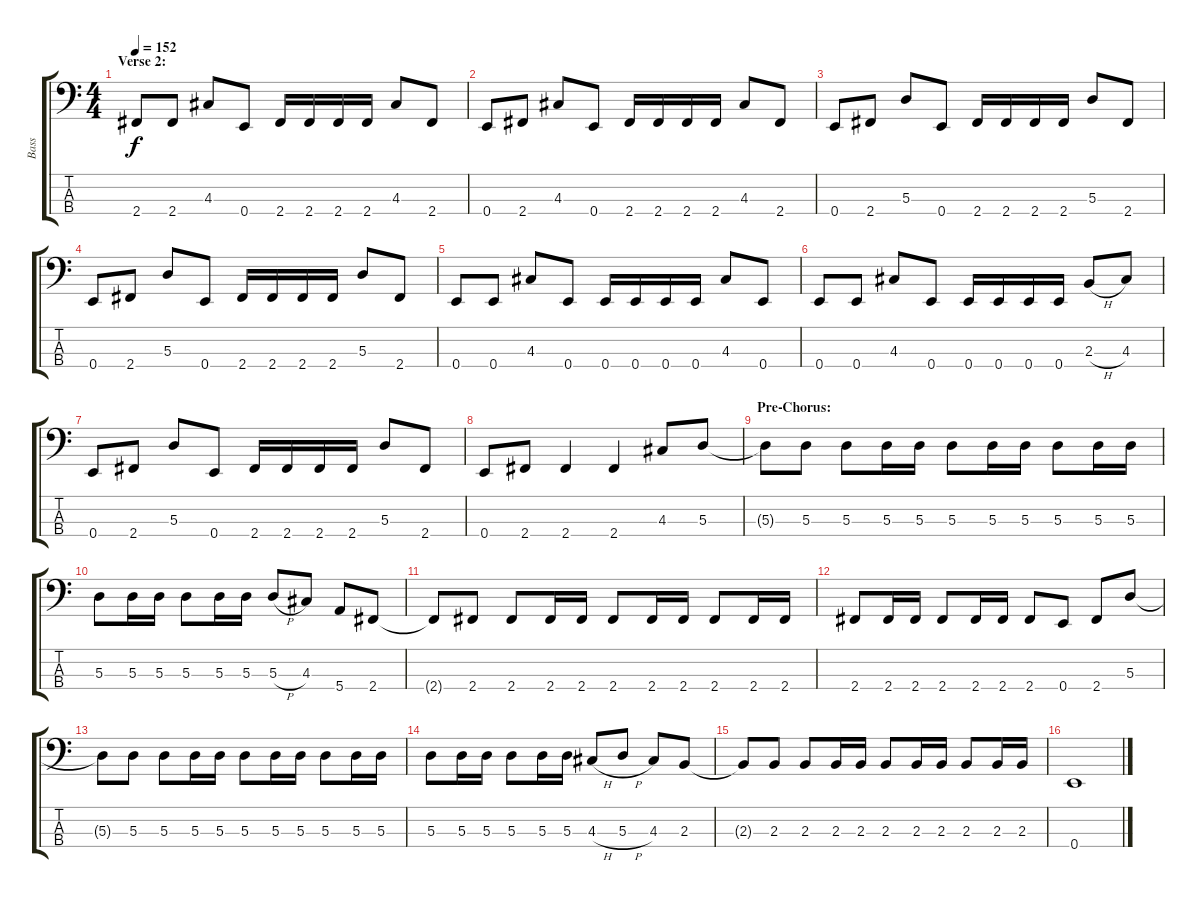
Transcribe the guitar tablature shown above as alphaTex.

\track ("Bass" "Bass") {instrument slapbass2}
\staff {score tabs}
\tuning (G2 D2 A1 E1) {hide}
\ts (4 4)
\section ("" "Verse 2:")
\tempo 152
\clef f4
\ks c
2.4{t}.8{dy f} 2.4.8 4.3.8 0.4.8 2.4.16 2.4.16 2.4.16 2.4.16 4.3.8 2.4.8 |
0.4.8 2.4.8 4.3.8 0.4.8 2.4.16 2.4.16 2.4.16 2.4.16 4.3.8 2.4.8 |
0.4.8 2.4.8 5.3.8 0.4.8 2.4.16 2.4.16 2.4.16 2.4.16 5.3.8 2.4.8 |
0.4.8 2.4.8 5.3.8 0.4.8 2.4.16 2.4.16 2.4.16 2.4.16 5.3.8 2.4.8 |
0.4.8 0.4.8 4.3.8 0.4.8 0.4.16 0.4.16 0.4.16 0.4.16 4.3.8 0.4.8 |
0.4.8 0.4.8 4.3.8 0.4.8 0.4.16 0.4.16 0.4.16 0.4.16 2.3{h}.8 4.3.8 |
0.4.8 2.4.8 5.3.8 0.4.8 2.4.16 2.4.16 2.4.16 2.4.16 5.3.8 2.4.8 |
0.4.8 2.4.8 2.4.4 2.4.4 4.3.8 5.3.8 |
\section ("" "Pre-Chorus:")
5.3{t}.8 5.3.8 5.3.8 5.3.16 5.3.16 5.3.8 5.3.16 5.3.16 5.3.8 5.3.16 5.3.16 |
5.3.8 5.3.16 5.3.16 5.3.8 5.3.16 5.3.16 5.3{h}.8 4.3.8 5.4.8 2.4.8 |
2.4{t}.8 2.4.8 2.4.8 2.4.16 2.4.16 2.4.8 2.4.16 2.4.16 2.4.8 2.4.16 2.4.16 |
2.4.8 2.4.16 2.4.16 2.4.8 2.4.16 2.4.16 2.4.8 0.4.8 2.4.8 5.3.8 |
5.3{t}.8 5.3.8 5.3.8 5.3.16 5.3.16 5.3.8 5.3.16 5.3.16 5.3.8 5.3.16 5.3.16 |
5.3.8 5.3.16 5.3.16 5.3.8 5.3.16 5.3.16 4.3{h}.8 5.3{h}.8 4.3.8 2.3.8 |
2.3{t}.8 2.3.8 2.3.8 2.3.16 2.3.16 2.3.8 2.3.16 2.3.16 2.3.8 2.3.16 2.3.16 |
0.4.1
